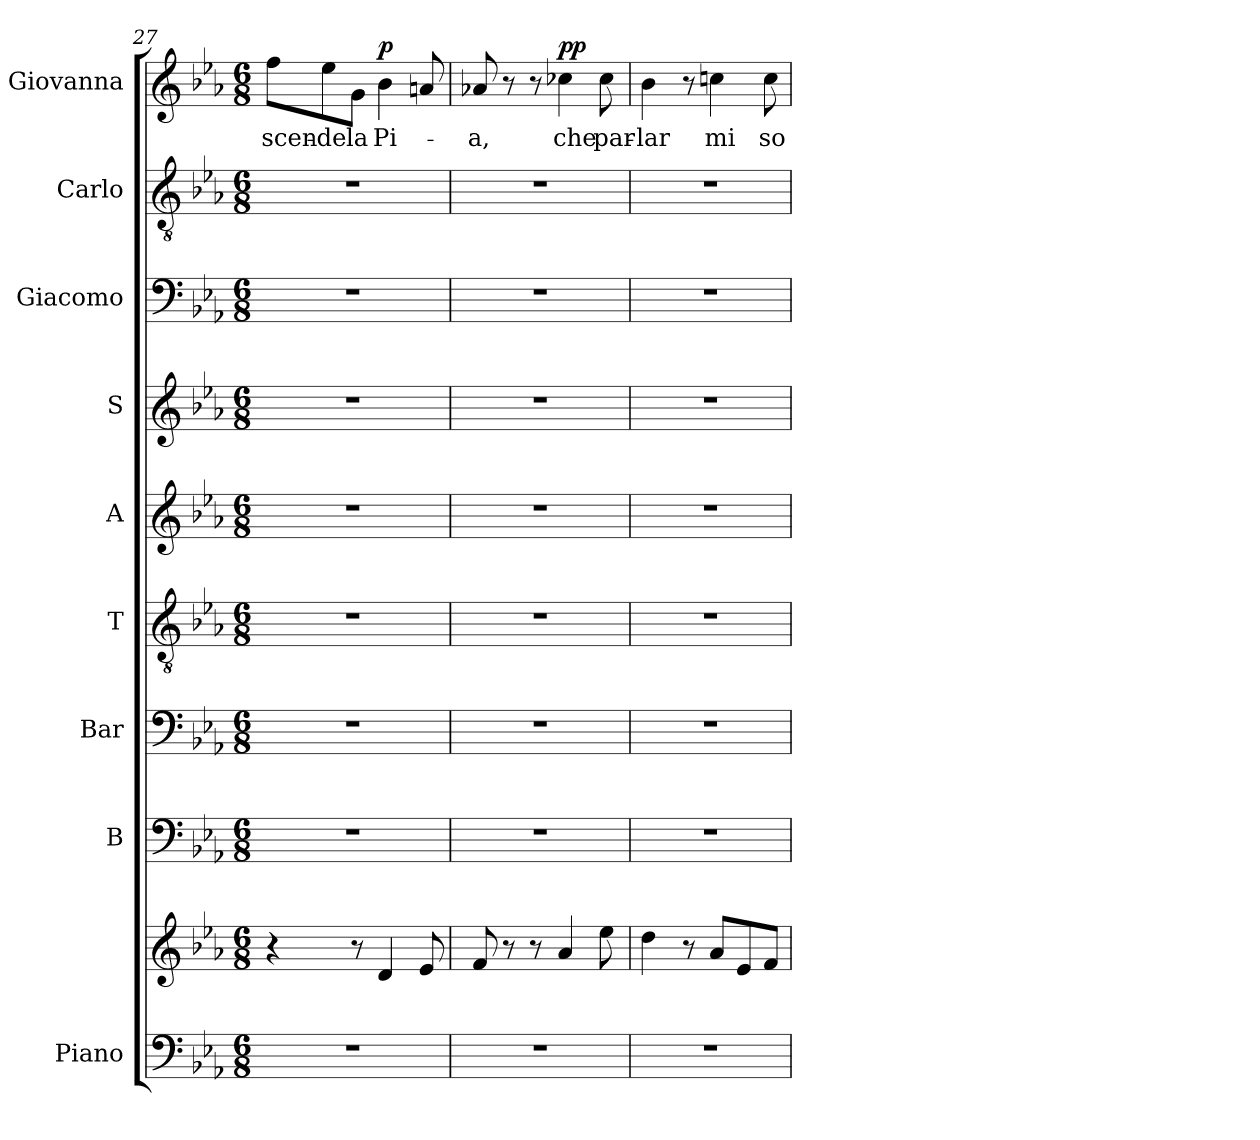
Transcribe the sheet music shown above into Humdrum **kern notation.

**kern	**kern	**kern	**kern	**kern	**kern	**kern	**kern	**kern	**kern	**text	**dynam
*part9	*part9	*part8	*part7	*part6	*part5	*part4	*part3	*part2	*part1	*part1	*part1
*staff10	*staff9	*staff8	*staff7	*staff6	*staff5	*staff4	*staff3	*staff2	*staff1	*staff1	*staff1
*I"Piano	*	*I"B	*I"Bar	*I"T	*I"A	*I"S	*I"Giacomo	*I"Carlo	*I"Giovanna	*	*
*I'Pno	*	*I'B	*I'Bar	*I'T	*I'A	*I'S	*	*	*I'V	*	*
*clefF4	*clefG2	*clefF4	*clefF4	*clefGv2	*clefG2	*clefG2	*clefF4	*clefGv2	*clefG2	*	*
*k[b-e-a-]	*k[b-e-a-]	*k[b-e-a-]	*k[b-e-a-]	*k[b-e-a-]	*k[b-e-a-]	*k[b-e-a-]	*k[b-e-a-]	*k[b-e-a-]	*k[b-e-a-]	*	*
*M6/8	*M6/8	*M6/8	*M6/8	*M6/8	*M6/8	*M6/8	*M6/8	*M6/8	*M6/8	*	*
=27	=27	=27	=27	=27	=27	=27	=27	=27	=27	=27	=27
2.r	4r	2.r	2.r	2.r	2.r	2.r	2.r	2.r	8ff\L	-scen-	.
.	.	.	.	.	.	.	.	.	8ee-\	-de	.
.	8r	.	.	.	.	.	.	.	8g\J	la	.
!	!	!	!	!	!	!	!	!	!	!	!LO:DY:a
.	4d/	.	.	.	.	.	.	.	4b-\	Pi-	p
.	8e-/	.	.	.	.	.	.	.	8an/	.	.
=28	=28	=28	=28	=28	=28	=28	=28	=28	=28	=28	=28
2.r	8f/	2.r	2.r	2.r	2.r	2.r	2.r	2.r	8a-X/	-a,	.
.	8r	.	.	.	.	.	.	.	8r	.	.
.	8r	.	.	.	.	.	.	.	8r	.	.
!	!	!	!	!	!	!	!	!	!	!	!LO:DY:a
.	4a-/	.	.	.	.	.	.	.	4cc-X\	che	pp
.	8ee-\	.	.	.	.	.	.	.	8cc-\	par-	.
=29	=29	=29	=29	=29	=29	=29	=29	=29	=29	=29	=29
2.r	4dd\	2.r	2.r	2.r	2.r	2.r	2.r	2.r	4b-\	-lar	.
.	8r	.	.	.	.	.	.	.	8r	.	.
.	8a-/L	.	.	.	.	.	.	.	4ccn\	mi	.
.	8e-/	.	.	.	.	.	.	.	.	.	.
.	8f/J	.	.	.	.	.	.	.	8cc\	so-	.
=	=	=	=	=	=	=	=	=	=	=	=
*-	*-	*-	*-	*-	*-	*-	*-	*-	*-	*-	*-
